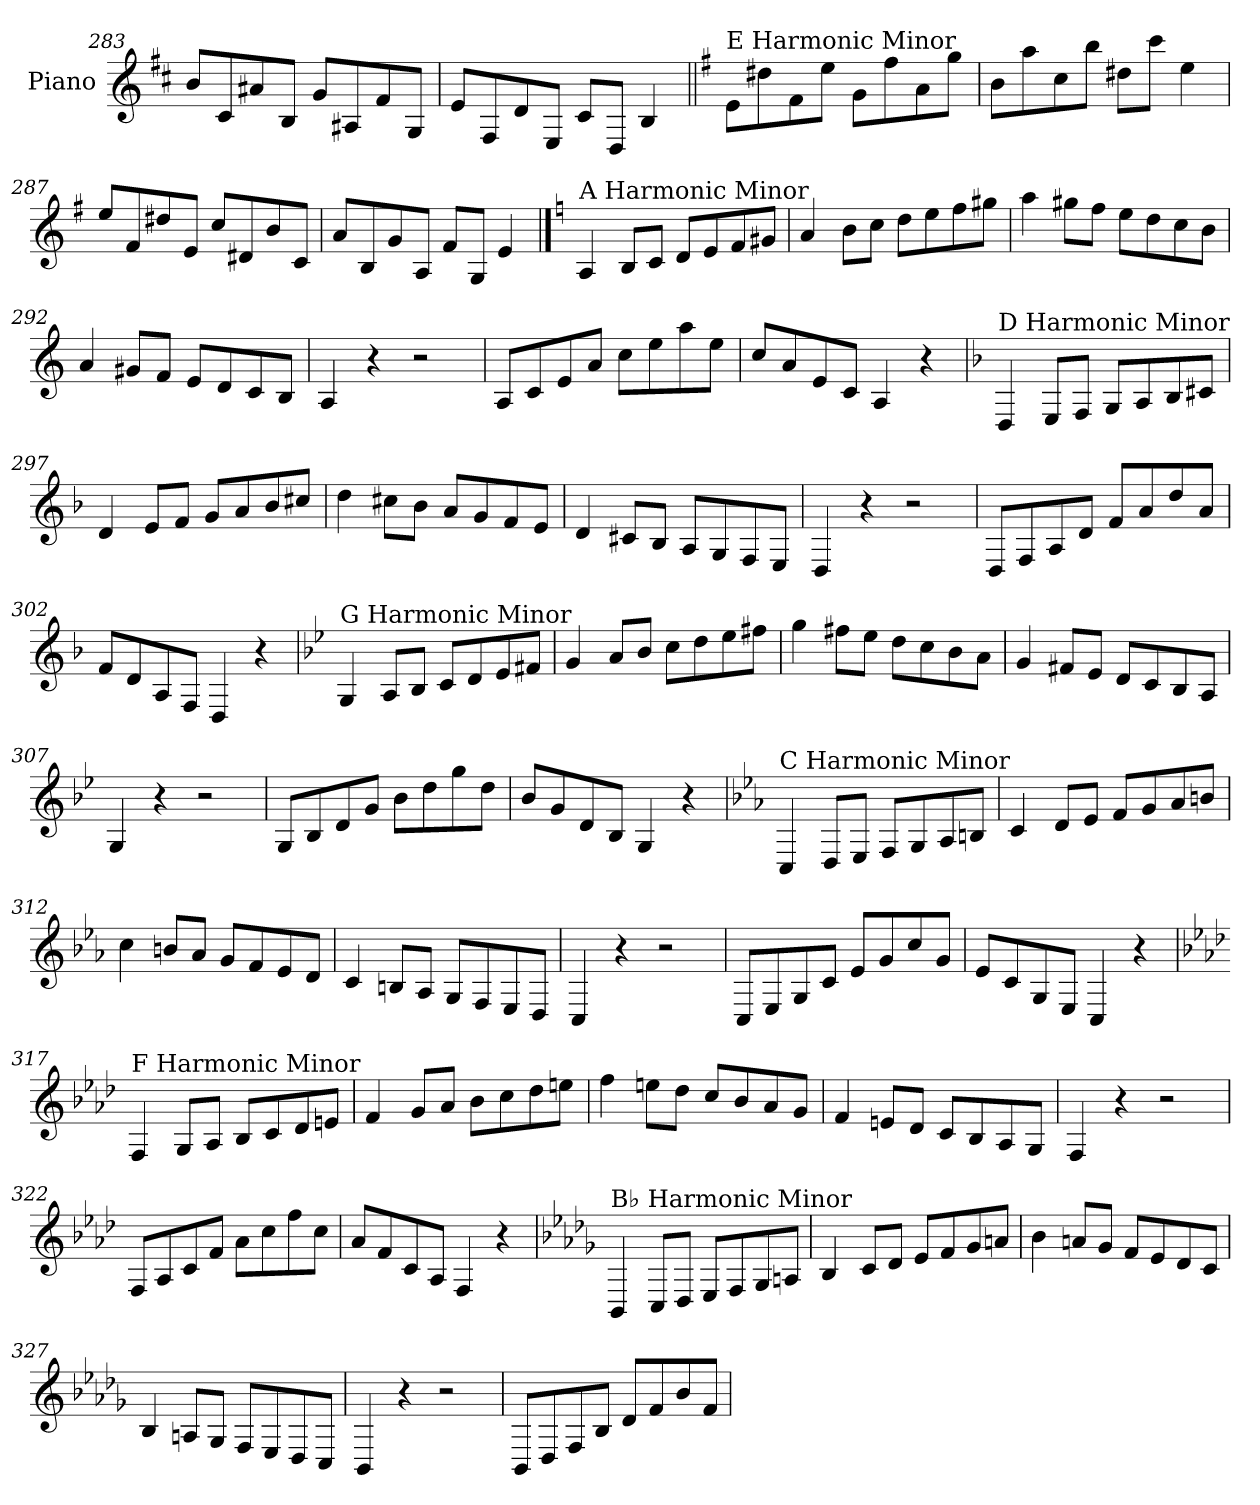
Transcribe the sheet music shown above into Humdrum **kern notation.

**kern
*part1
*staff1
*I"Piano
*I'Pno.
*clefG2
*k[f#c#]
=283
8b/L
8c#/
8a#X/
8B/J
8g/L
8A#X/
8f#/
8G/J
=284
8e/L
8F#/
8d/
8E/J
8c#/L
8D/J
4B/
!!LO:LB:g=z
=285||
*k[f#]
!LO:TX:a:t=E Harmonic Minor
8e\L
8dd#X\
8f#\
8ee\J
8g\L
8ff#\
8a\
8gg\J
=286
8b\L
8aa\
8cc\
8bb\J
8dd#X\L
8ccc\J
4ee\
=287
8ee/L
8f#/
8dd#X/
8e/J
8cc/L
8d#X/
8b/
8c/J
=288
8a/L
8B/
8g/
8A/J
8f#/L
8G/J
4e/
!!LO:PB:g=z
==289
*k[]
!LO:TX:a:t=A Harmonic Minor
4A/
8B/L
8c/J
8d/L
8e/
8f/
8g#X/J
=290
4a/
8b\L
8cc\J
8dd\L
8ee\
8ff\
8gg#X\J
=291
4aa\
8gg#X\L
8ff\J
8ee\L
8dd\
8cc\
8b\J
=292
4a/
8g#X/L
8f/J
8e/L
8d/
8c/
8B/J
=293
4A/
4r
2r
=294
8A/L
8c/
8e/
8a/J
8cc\L
8ee\
8aa\
8ee\J
=295
8cc/L
8a/
8e/
8c/J
4A/
4r
!!LO:LB:g=z
=296
*k[b-]
!LO:TX:a:t=D Harmonic Minor
4D/
8E/L
8F/J
8G/L
8A/
8B-/
8c#X/J
=297
4d/
8e/L
8f/J
8g/L
8a/
8b-/
8cc#X/J
=298
4dd\
8cc#X\L
8b-\J
8a/L
8g/
8f/
8e/J
=299
4d/
8c#X/L
8B-/J
8A/L
8G/
8F/
8E/J
=300
4D/
4r
2r
=301
8D/L
8F/
8A/
8d/J
8f/L
8a/
8dd/
8a/J
=302
8f/L
8d/
8A/
8F/J
4D/
4r
!!LO:LB:g=z
=303
*k[b-e-]
!LO:TX:a:t=G Harmonic Minor
4G/
8A/L
8B-/J
8c/L
8d/
8e-/
8f#X/J
=304
4g/
8a/L
8b-/J
8cc\L
8dd\
8ee-\
8ff#X\J
=305
4gg\
8ff#X\L
8ee-\J
8dd\L
8cc\
8b-\
8a\J
=306
4g/
8f#X/L
8e-/J
8d/L
8c/
8B-/
8A/J
=307
4G/
4r
2r
=308
8G/L
8B-/
8d/
8g/J
8b-\L
8dd\
8gg\
8dd\J
=309
8b-/L
8g/
8d/
8B-/J
4G/
4r
!!LO:LB:g=z
=310
*k[b-e-a-]
!LO:TX:a:t=C Harmonic Minor
4C/
8D/L
8E-/J
8F/L
8G/
8A-/
8Bn/J
=311
4c/
8d/L
8e-/J
8f/L
8g/
8a-/
8bn/J
=312
4cc\
8bn/L
8a-/J
8g/L
8f/
8e-/
8d/J
=313
4c/
8Bn/L
8A-/J
8G/L
8F/
8E-/
8D/J
=314
4C/
4r
2r
=315
8C/L
8E-/
8G/
8c/J
8e-/L
8g/
8cc/
8g/J
=316
8e-/L
8c/
8G/
8E-/J
4C/
4r
!!LO:LB:g=z
=317
*k[b-e-a-d-]
!LO:TX:a:t=F Harmonic Minor
4F/
8G/L
8A-/J
8B-/L
8c/
8d-/
8en/J
=318
4f/
8g/L
8a-/J
8b-\L
8cc\
8dd-\
8een\J
=319
4ff\
8een\L
8dd-\J
8cc/L
8b-/
8a-/
8g/J
=320
4f/
8en/L
8d-/J
8c/L
8B-/
8A-/
8G/J
=321
4F/
4r
2r
=322
8F/L
8A-/
8c/
8f/J
8a-\L
8cc\
8ff\
8cc\J
=323
8a-/L
8f/
8c/
8A-/J
4F/
4r
!!LO:LB:g=z
=324
*k[b-e-a-d-g-]
!LO:TX:a:t=B♭ Harmonic Minor
4BB-/
8C/L
8D-/J
8E-/L
8F/
8G-/
8An/J
=325
4B-/
8c/L
8d-/J
8e-/L
8f/
8g-/
8an/J
=326
4b-\
8an/L
8g-/J
8f/L
8e-/
8d-/
8c/J
=327
4B-/
8An/L
8G-/J
8F/L
8E-/
8D-/
8C/J
=328
4BB-/
4r
2r
=329
8BB-/L
8D-/
8F/
8B-/J
8d-/L
8f/
8b-/
8f/J
=
*-
